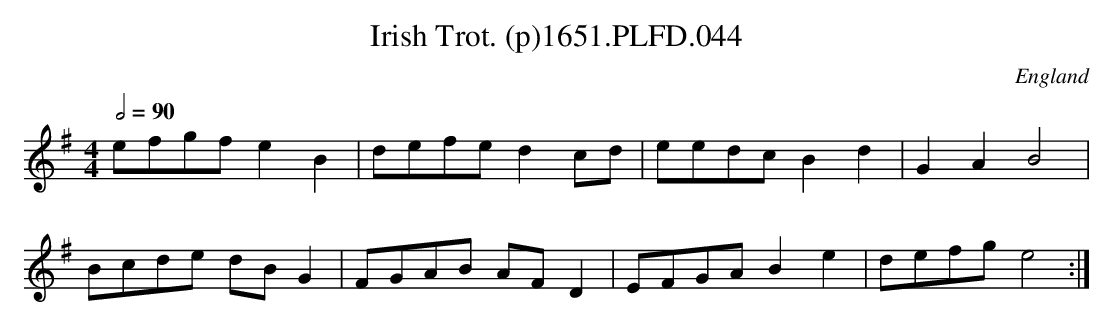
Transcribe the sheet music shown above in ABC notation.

X:1
T:Irish Trot. (p)1651.PLFD.044
M:4/4
L:1/8
Q:1/2=90
O:England
K:G
efgf e2 B2|defe d2 cd|eedc B2 d2| G2 A2 B4|
Bcde dB G2|FGAB AF D2| EFGA B2 e2| defg e4:|
